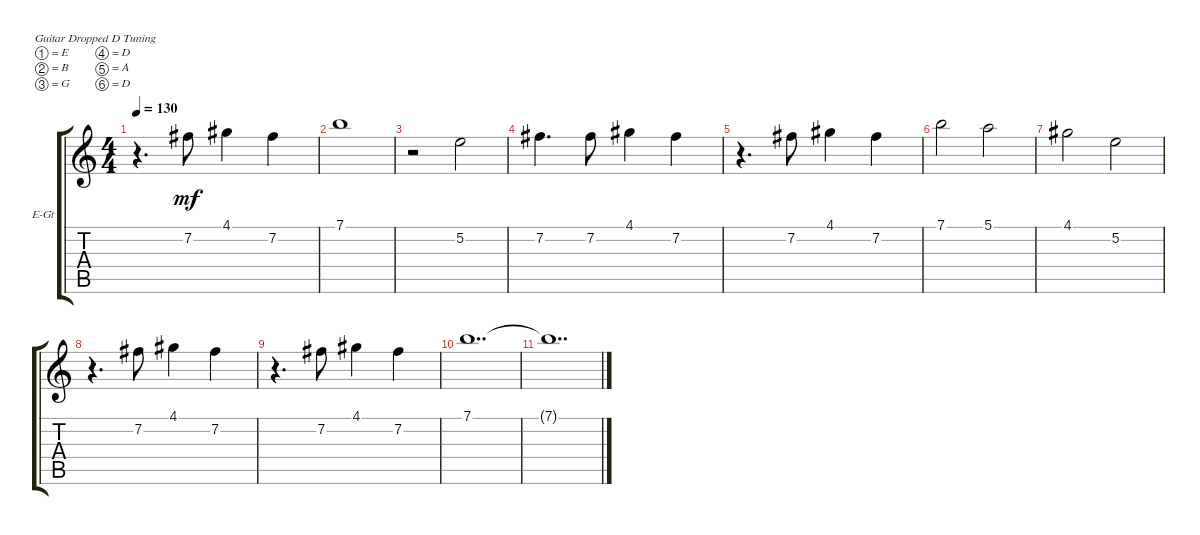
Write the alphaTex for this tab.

\defaultSystemsLayout 4
\bracketExtendMode groupsimilarinstruments
\firstSystemTrackNameOrientation horizontal
\otherSystemsTrackNameOrientation horizontal
\track ("Electric Guitar" "E-Gt") {instrument electricguitarclean}
\staff {score tabs}
\tuning (E4 B3 G3 D3 A2 D2)
\ts (4 4)
\tempo 130
\clef g2
\ks c
r.4{d dy mf} 7.2.8 4.1.4 7.2.4 |
7.1.1 |
r.2 5.2.2 |
7.2.4{d} 7.2.8 4.1.4 7.2.4 |
r.4{d} 7.2.8 4.1.4 7.2.4 |
7.1.2 5.1.2 |
4.1.2 5.2.2 |
r.4{d} 7.2.8 4.1.4 7.2.4 |
r.4{d} 7.2.8 4.1.4 7.2.4 |
7.1.1{dd} |
7.1{t}.1{dd}
